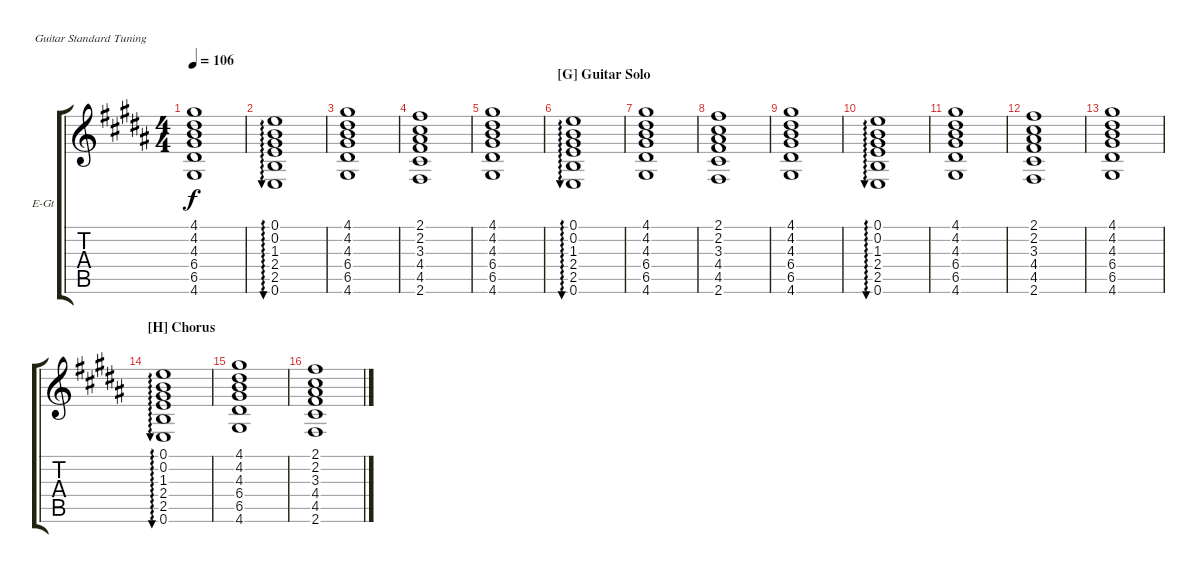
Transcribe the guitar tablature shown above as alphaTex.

\defaultSystemsLayout 4
\bracketExtendMode groupsimilarinstruments
\firstSystemTrackNameOrientation horizontal
\otherSystemsTrackNameOrientation horizontal
\track ("Douglas Castle (Gtr. 2)" "E-Gt") {multiBarRest instrument electricguitarclean}
\staff {score tabs}
\tuning (E4 B3 G3 D3 A2 E2)
\ts (4 4)
\tempo 106
\clef g2
\ks b
(4.6 6.5 6.4 4.3 4.2 4.1).1{dy f} |
(0.1 0.2 1.3 2.4 2.5 0.6).1{au 0} |
(4.6 6.5 6.4 4.3 4.2 4.1).1 |
(2.6 4.5 4.4 3.3 2.2 2.1).1 |
(4.6 6.5 6.4 4.3 4.2 4.1).1 |
\section ("G" "Guitar Solo ")
(0.1 0.2 1.3 2.4 2.5 0.6).1{au 0} |
(4.6 6.5 6.4 4.3 4.2 4.1).1 |
(2.6 4.5 4.4 3.3 2.2 2.1).1 |
(4.6 6.5 6.4 4.3 4.2 4.1).1 |
(0.1 0.2 1.3 2.4 2.5 0.6).1{au 0} |
(4.6 6.5 6.4 4.3 4.2 4.1).1 |
(2.6 4.5 4.4 3.3 2.2 2.1).1 |
(4.6 6.5 6.4 4.3 4.2 4.1).1 |
\section ("H" "Chorus")
(0.1 0.2 1.3 2.4 2.5 0.6).1{au 0} |
(4.6 6.5 6.4 4.3 4.2 4.1).1 |
(2.6 4.5 4.4 3.3 2.2 2.1).1
